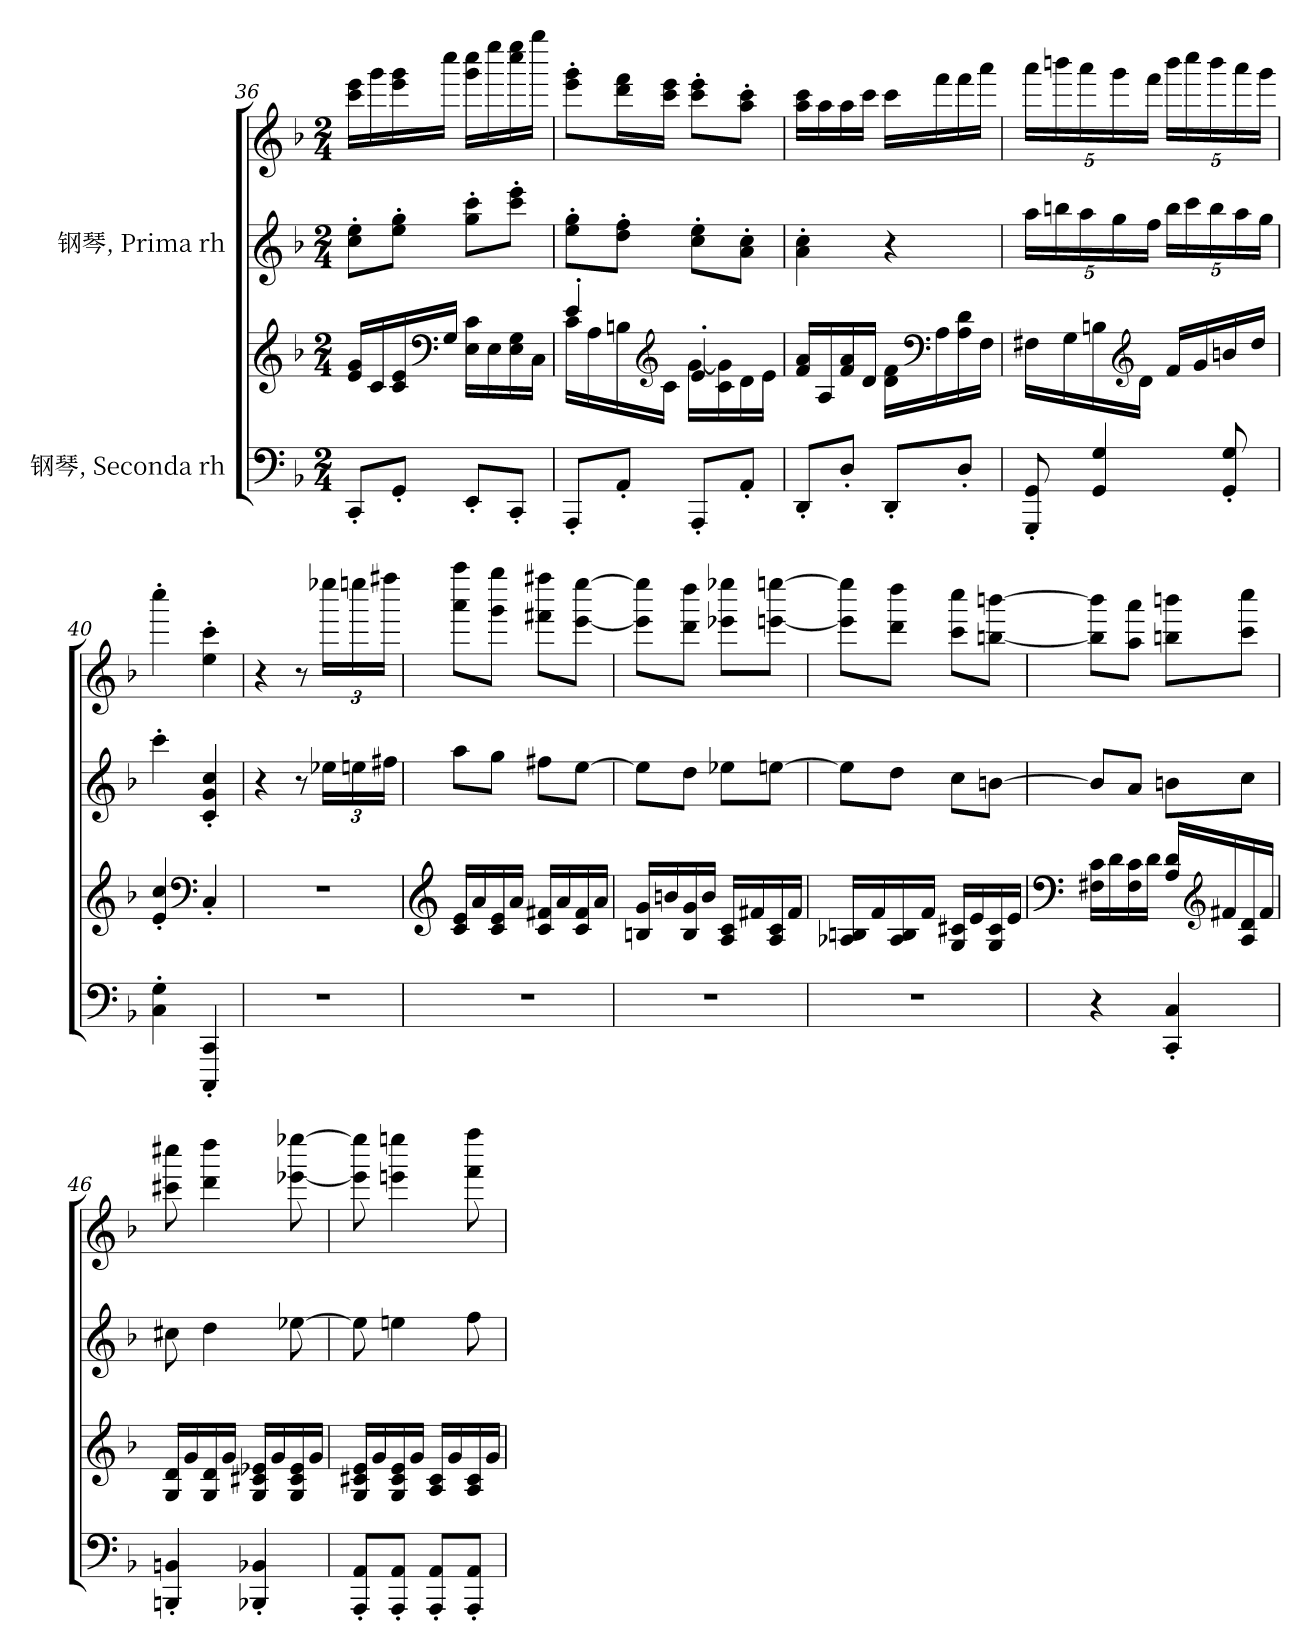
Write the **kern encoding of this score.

**kern	**kern	**kern	**kern
*part2	*part2	*part1	*part1
*staff4	*staff3	*staff2	*staff1
*I"钢琴, Seconda rh	*	*I"钢琴, Prima rh	*
!!LO:LB:g=z
*clefF4	*clefG2	*clefG2	*clefG2
*k[b-]	*k[b-]	*k[b-]	*k[b-]
*M2/4	*M2/4	*M2/4	*M2/4
=36	=36	=36	=36
8CC'/L	16e/ 16g/LL	8cc\' 8ee\'L	16ccc\ 16eee\LL
.	16c/	.	16ggg\
8GG'/J	16c/ 16e/	8ee\' 8gg\'J	16eee\ 16ggg\
*	*clefF4	*	*
.	16G/JJ	.	16cccc\JJ
8EE'/L	16E\ 16c\LL	8gg\' 8ccc\'L	16ggg\ 16cccc\LL
.	16E\	.	16eeee\
8CC'/J	16E\ 16G\	8ccc\' 8eee\'J	16cccc\ 16eeee\
.	16C\JJ	.	16gggg\JJ
=37	=37	=37	=37
*	*^	*	*
8AAA'/L	4e'/	16c\LL	8ee\' 8gg\'L	8eee\' 8ggg\'L
.	.	16A\	.	.
8AA'/J	.	16Bn\	8dd\' 8ff\'J	16ddd\ 16fff\L
*	*clefG2	*	*	*
.	.	16c\JJ	.	16ccc\ 16eee\JJ
8AAA'/L	4e'/	[16g\LL	8cc\' 8ee\'L	8ccc\' 8eee\'L
.	.	16c\ 16g\]	.	.
8AA'/J	.	16d\	8a\' 8cc\'J	8aa\' 8ccc\'J
.	.	16e\JJ	.	.
*	*v	*v	*	*
=38	=38	=38	=38
8DD'/L	16f/ 16a/LL	4a\' 4cc\'	16aa\ 16ccc\LL
.	16A/	.	16aa\
8D'/J	16f/ 16a/	.	16aa\
.	16d/JJ	.	16ccc\JJ
8DD'/L	16d\ 16f\LL	4r	16ccc\LL
*	*clefF4	*	*
.	16A\	.	16fff\
8D'/J	16A\ 16d\	.	16fff\
.	16F\JJ	.	16aaa\JJ
!!LO:PB:g=z
=39	=39	=39	=39
*	*	*Xbrackettup	*Xbrackettup
*	*	*	*MM132
8GGG/' 8GG/'	16F#X\LL	20aa\LL	20aaa\LL
.	.	20bbn\	20bbbn\
.	16G\	.	.
.	.	20aa\	20aaa\
4GG/ 4G/	16Bn\	.	.
.	.	20gg\	20ggg\
*	*clefG2	*	*
.	16d\JJ	.	.
.	.	20ff\JJ	20fff\JJ
.	16f/LL	20bb\LL	20bbb\LL
.	.	20ccc\	20cccc\
.	16g/	.	.
.	.	20bb\	20bbb\
8GG/' 8G/'	16bn/	.	.
.	.	20aa\	20aaa\
.	16dd/JJ	.	.
.	.	20gg\JJ	20ggg\JJ
=40	=40	=40	=40
*	*	*	*MM119
4C\' 4G\'	4e/' 4cc/'	4ccc'\	4cccc'\
*	*clefF4	*	*
4CCC/' 4CC/'	4C'/	4c/' 4g/' 4cc/'	4ee\' 4ccc\'
=41	=41	=41	=41
2r	2r	4r	4r
.	.	8r	8r
.	.	24ee-X\LL	24eeee-X\LL
.	.	24een\	24eeeen\
.	.	24ff#X\JJ	24ffff#X\JJ
=42	=42	=42	=42
*	*clefG2	*	*
2r	16c/ 16e/LL	8aa\L	8aaa\ 8aaaa\L
.	16a/	.	.
.	16c/ 16e/	8gg\J	8ggg\ 8gggg\J
.	16a/JJ	.	.
.	16c/ 16f#X/LL	8ff#X\L	8fff#X\ 8ffff#X\L
.	16a/	.	.
.	16c/ 16f#/	[8ee\J	[8eee\ [8eeee\J
.	16a/JJ	.	.
!!LO:LB:g=z
=43	=43	=43	=43
2r	16Bn/ 16g/LL	8ee\L]	8eee\] 8eeee\]L
.	16bn/	.	.
.	16B/ 16g/	8dd\J	8ddd\ 8dddd\J
.	16b/JJ	.	.
.	16A/ 16c/LL	8ee-X\L	8eee-X\ 8eeee-X\L
.	16f#X/	.	.
.	16A/ 16c/	[8een\J	[8eeen\ [8eeeen\J
.	16f#/JJ	.	.
=44	=44	=44	=44
2r	16A-X/ 16Bn/LL	8ee\L]	8eee\] 8eeee\]L
.	16f/	.	.
.	16A-/ 16B/	8dd\J	8ddd\ 8dddd\J
.	16f/JJ	.	.
.	16G/ 16c#X/LL	8cc\L	8ccc\ 8cccc\L
.	16e/	.	.
.	16G/ 16c#/	[8bn\J	[8bbn\ [8bbbn\J
.	16e/JJ	.	.
=45	=45	=45	=45
*	*clefF4	*	*
4r	16F#X\ 16c\LL	8b/L]	8bb\] 8bbb\]L
.	16d\	.	.
.	16F#\ 16c\	8a/J	8aa\ 8aaa\J
.	16d\JJ	.	.
4CC/' 4C/'	16A/ 16d/LL	8bn\L	8bbn\ 8bbbn\L
*	*clefG2	*	*
.	16f#X/	.	.
.	16A/ 16d/	8cc\J	8ccc\ 8cccc\J
.	16f#/JJ	.	.
!!LO:LB:g=z
=46	=46	=46	=46
4BBBn/' 4BBn/'	16G/ 16d/LL	8cc#X\	8ccc#X\ 8cccc#X\
.	16g/	.	.
.	16G/ 16d/	4dd\	4ddd\ 4dddd\
.	16g/JJ	.	.
4BBB-X/' 4BB-X/'	16G/ 16c#X/ 16e-X/LL	.	.
.	16g/	.	.
.	16G/ 16c#/ 16e-/	[8ee-X\	[8eee-X\ [8eeee-X\
.	16g/JJ	.	.
=47	=47	=47	=47
8AAA/' 8AA/'L	16G/ 16c#X/ 16e/LL	8ee-\]	8eee-\] 8eeee-\]
.	16g/	.	.
8AAA/' 8AA/'J	16G/ 16c#/ 16e/	4een\	4eeen\ 4eeeen\
.	16g/JJ	.	.
8AAA/' 8AA/'L	16A/ 16c#/LL	.	.
.	16g/	.	.
8AAA/' 8AA/'J	16A/ 16c#/	8ff\	8fff\ 8ffff\
.	16g/JJ	.	.
=	=	=	=
*-	*-	*-	*-
